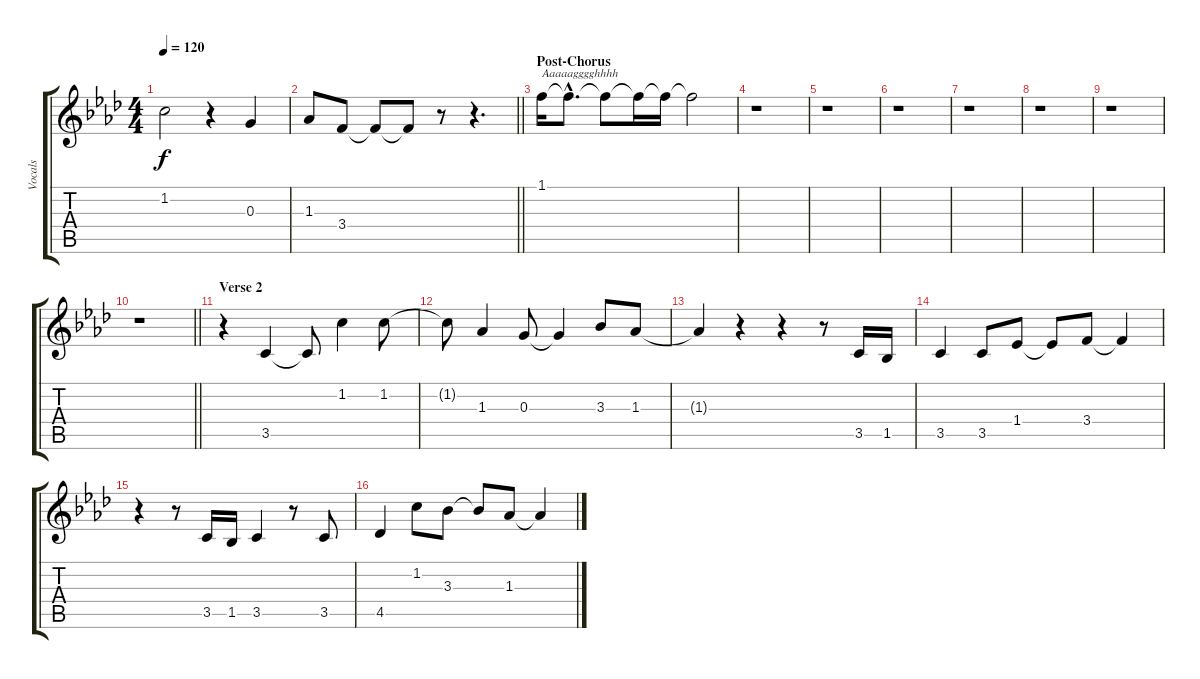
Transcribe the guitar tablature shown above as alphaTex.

\track ("Vocals" "Vocals") {instrument clarinet}
\staff {score tabs}
\tuning (E5 B4 G4 D4 A3 E3) {hide}
\ts (4 4)
\tempo 120
\clef g2
\ks fminor
1.2.2{dy f} r.4 0.3.4 |
\barLineRight lightlight
1.3.8 3.4.8 3.4{t}.8 3.4{t}.8 r.8 r.4{d} |
\section ("" "Post-Chorus")
1.1.16{txt "Aaaaagggghhhh"} 1.1{hac t}.8{d} 1.1{t}.8 1.1{t}.16 1.1{t}.16 1.1{t}.2 |
r.1 |
r.1 |
r.1 |
r.1 |
r.1 |
r.1 |
\barLineRight lightlight
r.1 |
\section ("" "Verse 2")
r.4 3.5.4 3.5{t}.8 1.2.4 1.2.8 |
1.2{t}.8 1.3.4 0.3.8 0.3{t}.4 3.3.8 1.3.8 |
1.3{t}.4 r.4 r.4 r.8 3.5.16 1.5.16 |
3.5.4 3.5.8 1.4.8 1.4{t}.8 3.4.8 3.4{t}.4 |
r.4 r.8 3.5.16 1.5.16 3.5.4 r.8 3.5.8 |
4.5.4 1.2.8 3.3.8 3.3{t}.8 1.3.8 1.3{t}.4
